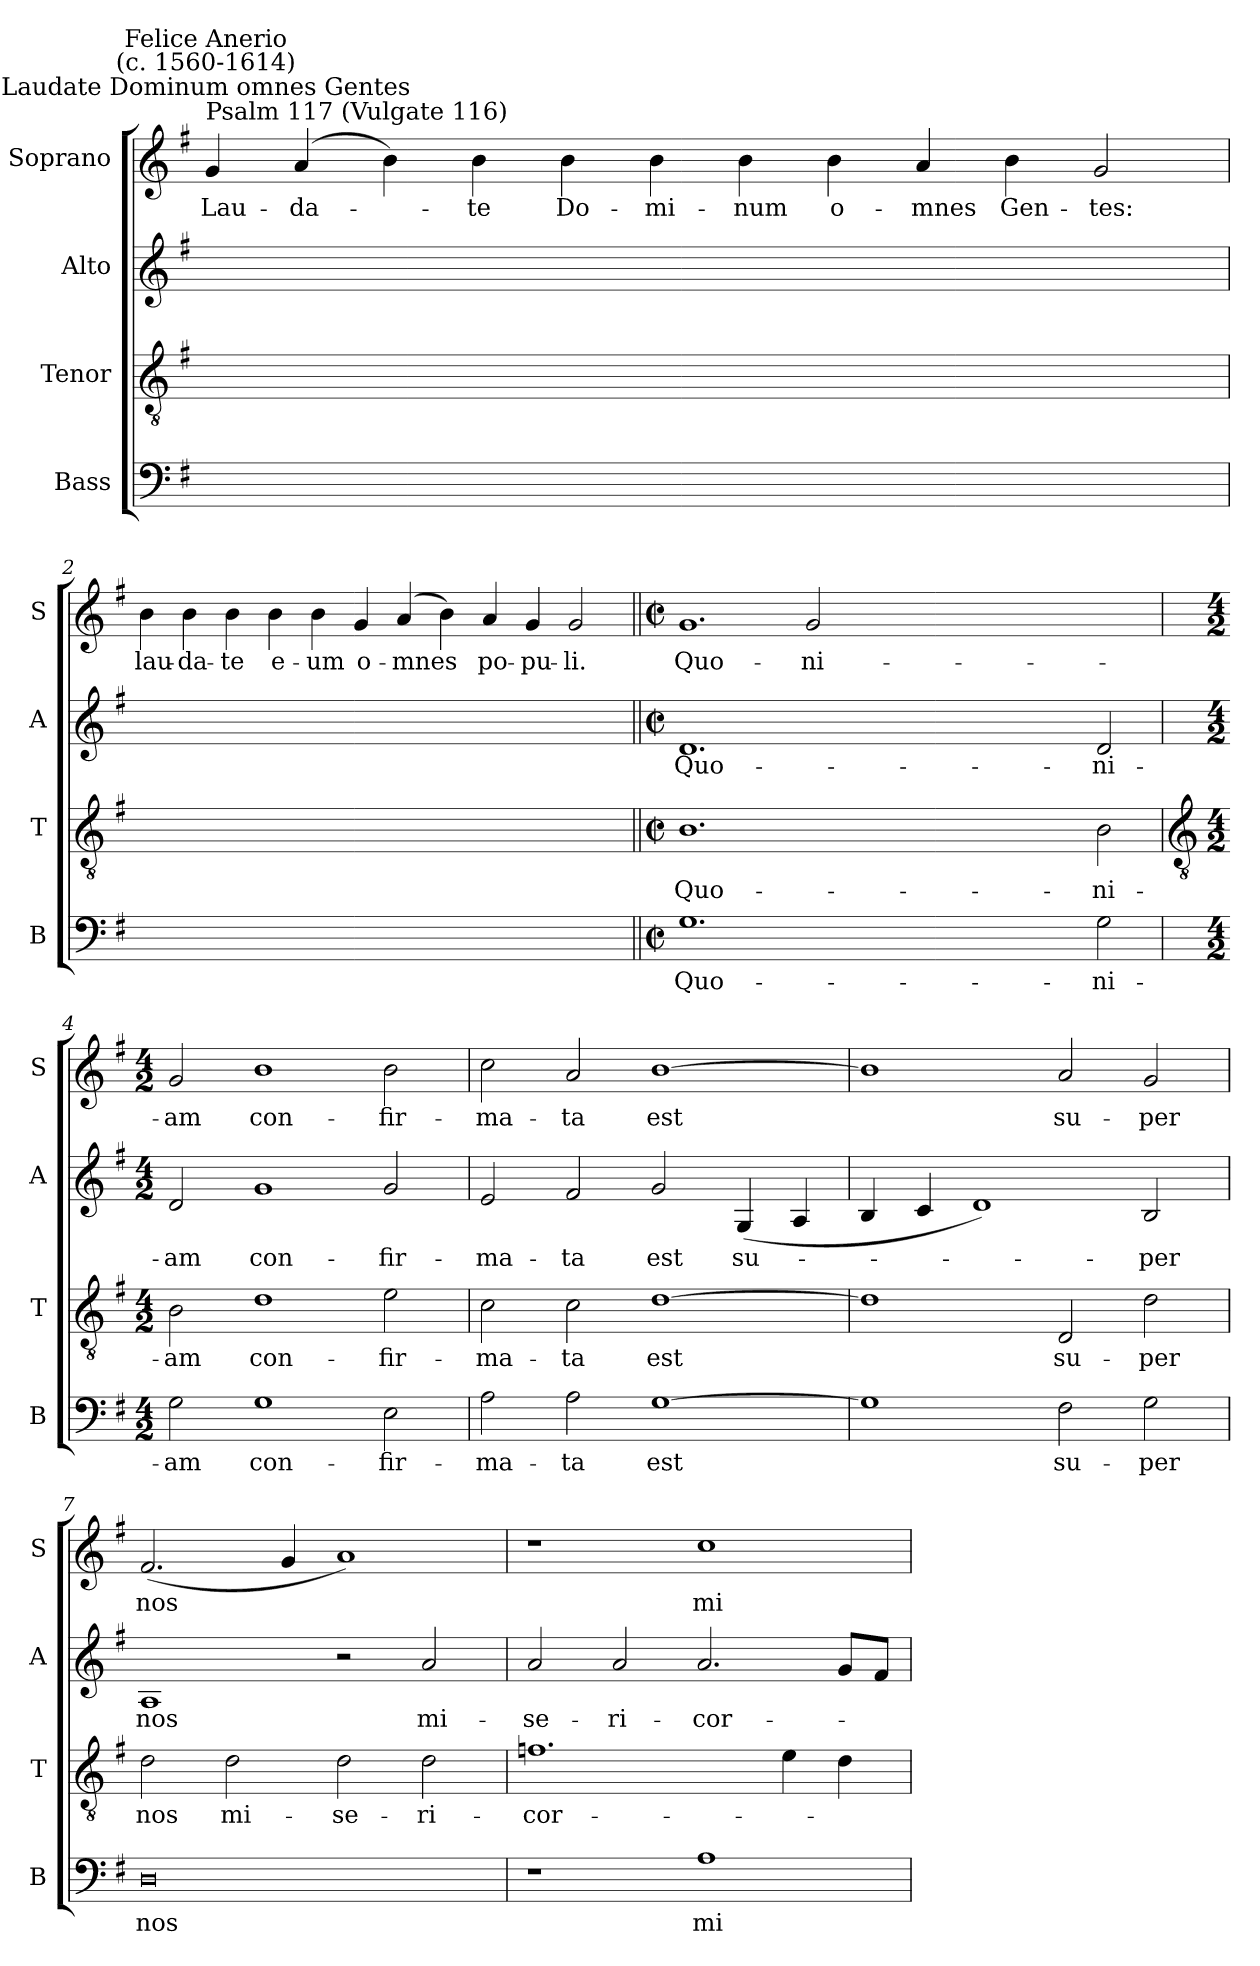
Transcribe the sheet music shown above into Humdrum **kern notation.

**kern	**text	**kern	**text	**kern	**text	**kern	**text
*part4	*part4	*part3	*part3	*part2	*part2	*part1	*part1
*staff4	*staff4	*staff3	*staff3	*staff2	*staff2	*staff1	*staff1
*I"Bass	*	*I"Tenor	*	*I"Alto	*	*I"Soprano	*
*I'B	*	*I'T	*	*I'A	*	*I'S	*
*clefF4	*	*clefGv2	*	*clefG2	*	*clefG2	*
*k[f#]	*	*k[f#]	*	*k[f#]	*	*k[f#]	*
*G:	*	*G:	*	*G:	*	*G:	*
=1	=1	=1	=1	=1	=1	=1	=1
!	!	!	!	!	!	!LO:TX:a:t=Psalm 117 (Vulgate 116)	!
!	!	!	!	!	!	!LO:TX:a:cj:t=Laudate Dominum omnes Gentes	!
!	!	!	!	!	!	!LO:TX:a:cj:t=Felice Anerio\n(c. 1560-1614)	!
!	!	!	!	!	!	!	!LO:LY:b
1ryy	.	1ryy	.	1ryy	.	4g	Lau-
!	!	!	!	!	!	!	!LO:LY:b
.	.	.	.	.	.	(<4a	-da-
.	.	.	.	.	.	4b)	.
!	!	!	!	!	!	!	!LO:LY:b
.	.	.	.	.	.	4b	te
!	!	!	!	!	!	!	!LO:LY:b
0ryy	.	0ryy	.	0ryy	.	4b	Do-
!	!	!	!	!	!	!	!LO:LY:b
.	.	.	.	.	.	4b	-mi-
!	!	!	!	!	!	!	!LO:LY:b
.	.	.	.	.	.	4b	-num
!	!	!	!	!	!	!	!LO:LY:b
.	.	.	.	.	.	4b	o-
!	!	!	!	!	!	!	!LO:LY:b
.	.	.	.	.	.	4a	-mnes
!	!	!	!	!	!	!	!LO:LY:b
.	.	.	.	.	.	4b	Gen-
!	!	!	!	!	!	!	!LO:LY:b
.	.	.	.	.	.	2g	-tes:
=2	=2	=2	=2	=2	=2	=2	=2
!	!	!	!	!	!	!	!LO:LY:b
1ryy	.	1ryy	.	1ryy	.	4b	lau-
!	!	!	!	!	!	!	!LO:LY:b
.	.	.	.	.	.	4b	-da-
!	!	!	!	!	!	!	!LO:LY:b
.	.	.	.	.	.	4b	-te
!	!	!	!	!	!	!	!LO:LY:b
.	.	.	.	.	.	4b	e-
!	!	!	!	!	!	!	!LO:LY:b
1ryy	.	1ryy	.	1ryy	.	4b	-um
!	!	!	!	!	!	!	!LO:LY:b
.	.	.	.	.	.	4g	o-
!	!	!	!	!	!	!	!LO:LY:b
.	.	.	.	.	.	(<4a	-mnes
.	.	.	.	.	.	4b)	.
!	!	!	!	!	!	!	!LO:LY:b
1ryy	.	1ryy	.	1ryy	.	4a	po-
!	!	!	!	!	!	!	!LO:LY:b
.	.	.	.	.	.	4g	-pu-
!	!	!	!	!	!	!	!LO:LY:b
.	.	.	.	.	.	2g	-li.
=3||	=3||	=3||	=3||	=3||	=3||	=3||	=3||
*M4/2	*	*M4/2	*	*M4/2	*	*M4/2	*
*met(c|)	*	*met(c|)	*	*met(c|)	*	*met(c|)	*
!	!LO:LY:b	!	!LO:LY:b	!	!LO:LY:b	!	!LO:LY:b
1.G	Quo-	1.B	Quo-	1.d	Quo-	1.g	Quo-
!	!	!	!	!	!	!	!LO:LY:b
0ryy	.	0ryy	.	0ryy	.	2g	-ni-
.	.	.	.	.	.	0.ryy	.
1ryy	.	1ryy	.	1ryy	.	.	.
!	!LO:LY:b	!	!LO:LY:b	!	!LO:LY:b	!	!
2G	-ni-	2B	-ni-	2d	-ni-	.	.
!!LO:LB:g=z
=4	=4	=4	=4	=4	=4	=4	=4
*	*	*clefGv2	*	*	*	*	*
*M4/2	*	*M4/2	*	*M4/2	*	*M4/2	*
!	!LO:LY:b	!	!LO:LY:b	!	!LO:LY:b	!	!LO:LY:b
2G	-am	2B	-am	2d	-am	2g	-am
!	!LO:LY:b	!	!LO:LY:b	!	!LO:LY:b	!	!LO:LY:b
1G	con-	1d	con-	1g	con-	1b	con-
!	!LO:LY:b	!	!LO:LY:b	!	!LO:LY:b	!	!LO:LY:b
2E	-fir-	2e	-fir-	2g	-fir-	2b	-fir-
=5	=5	=5	=5	=5	=5	=5	=5
!	!LO:LY:b	!	!LO:LY:b	!	!LO:LY:b	!	!LO:LY:b
2A	-ma-	2c	-ma-	2e	-ma-	2cc	-ma-
!	!LO:LY:b	!	!LO:LY:b	!	!LO:LY:b	!	!LO:LY:b
2A	-ta	2c	-ta	2f#	-ta	2a	-ta
!	!LO:LY:b	!	!LO:LY:b	!	!LO:LY:b	!	!LO:LY:b
[1G	est	[1d	est	2g	est	[1b	est
!	!	!	!	!	!LO:LY:b	!	!
.	.	.	.	(<4G	su-	.	.
.	.	.	.	4A	.	.	.
=6	=6	=6	=6	=6	=6	=6	=6
1G]	.	1d]	.	4B	.	1b]	.
.	.	.	.	4c	.	.	.
.	.	.	.	1d)	.	.	.
!	!LO:LY:b	!	!LO:LY:b	!	!	!	!LO:LY:b
2F#	su-	2D	su-	.	.	2a	su-
!	!LO:LY:b	!	!LO:LY:b	!	!LO:LY:b	!	!LO:LY:b
2G	-per	2d	-per	2B	per	2g	-per
=7	=7	=7	=7	=7	=7	=7	=7
!	!LO:LY:b	!	!LO:LY:b	!	!LO:LY:b	!	!LO:LY:b
0D	nos	2d	nos	1A	nos	(<2.f#	nos
!	!	!	!LO:LY:b	!	!	!	!
.	.	2d	mi-	.	.	.	.
.	.	.	.	.	.	4g	.
!	!	!	!LO:LY:b	!	!	!	!
.	.	2d	-se-	2r	.	1a)	.
!	!	!	!LO:LY:b	!	!LO:LY:b	!	!
.	.	2d	-ri-	2a	mi-	.	.
=8	=8	=8	=8	=8	=8	=8	=8
!	!	!	!LO:LY:b	!	!LO:LY:b	!	!
1r	.	1.fn	-cor-	2a	-se-	1r	.
!	!	!	!	!	!LO:LY:b	!	!
.	.	.	.	2a	-ri-	.	.
!	!LO:LY:b	!	!	!	!LO:LY:b	!	!LO:LY:b
1A	mi-	.	.	2.a	-cor-	1cc	mi-
.	.	4e	.	.	.	.	.
.	.	4d	.	8gL	.	.	.
.	.	.	.	8f#J	.	.	.
=	=	=	=	=	=	=	=
*-	*-	*-	*-	*-	*-	*-	*-
